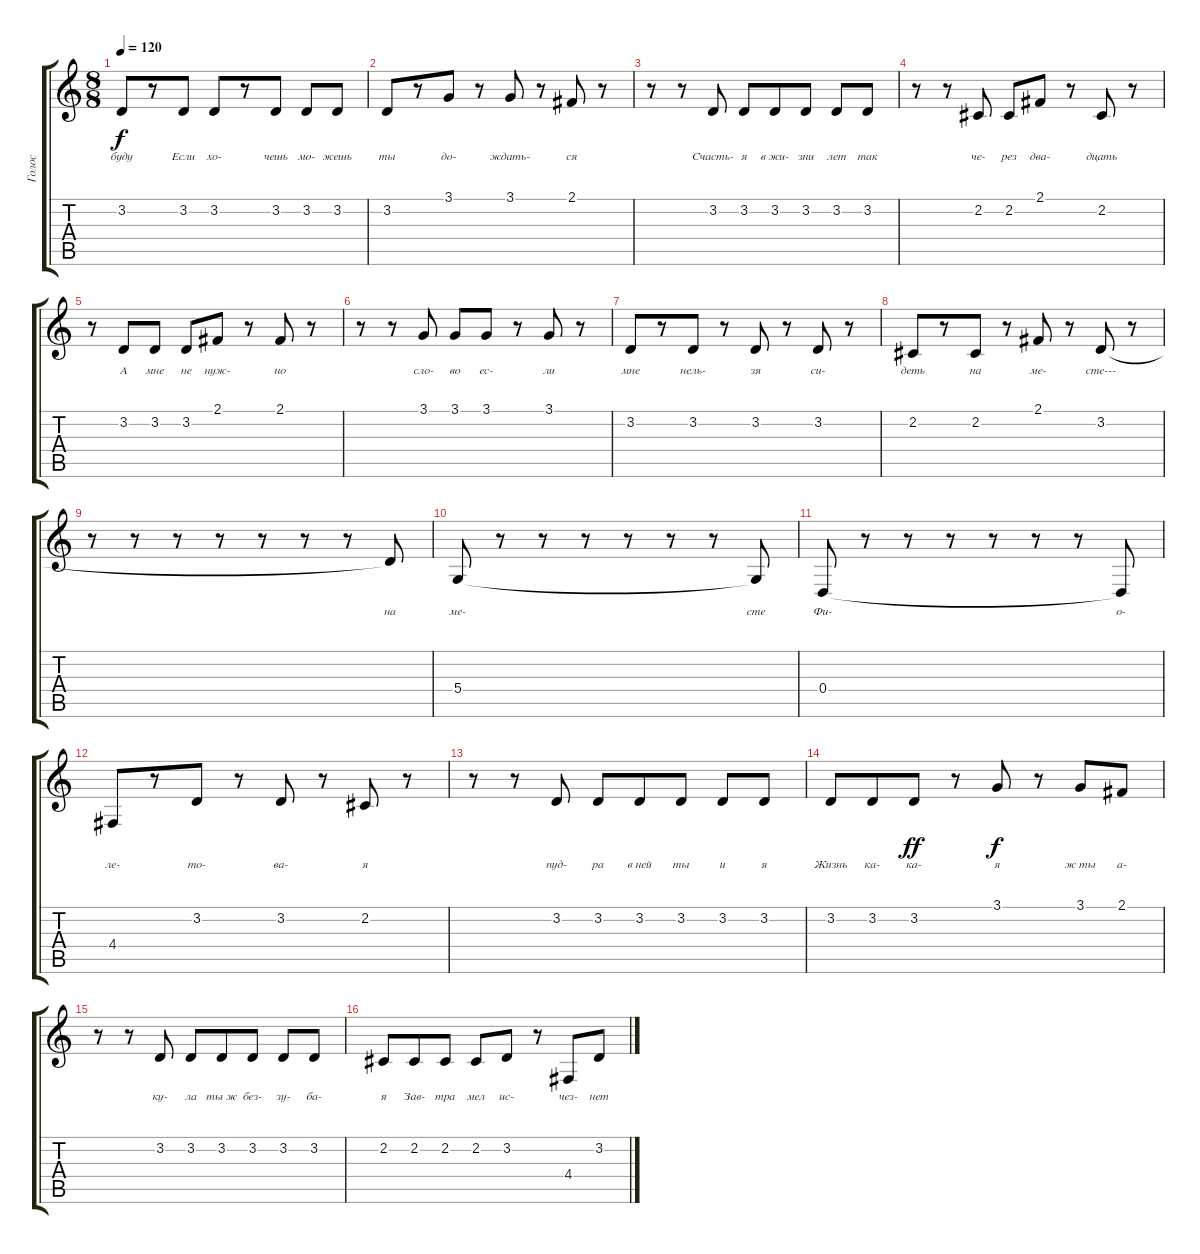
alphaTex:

\track ("Голос" "Голос") {instrument choiraahs}
\staff {score tabs}
\tuning (E4 B3 G3 D3 A2 E2) {hide}
\ts (8 8)
\tempo 120
\clef g2
\ks c
3.2.8{lyrics (0 "буду") lyrics (1 "") lyrics (2 "") lyrics (3 "") lyrics (4 "") dy f} r.8 3.2.8{lyrics (0 "Если") lyrics (1 "") lyrics (2 "") lyrics (3 "") lyrics (4 "")} 3.2.8{lyrics (0 "хо-") lyrics (1 "") lyrics (2 "") lyrics (3 "") lyrics (4 "")} r.8 3.2.8{lyrics (0 "чешь") lyrics (1 "") lyrics (2 "") lyrics (3 "") lyrics (4 "")} 3.2.8{lyrics (0 "мо-") lyrics (1 "") lyrics (2 "") lyrics (3 "") lyrics (4 "")} 3.2.8{lyrics (0 "жешь") lyrics (1 "") lyrics (2 "") lyrics (3 "") lyrics (4 "")} |
3.2.8{lyrics (0 "ты") lyrics (1 "") lyrics (2 "") lyrics (3 "") lyrics (4 "")} r.8 3.1.8{lyrics (0 "до-") lyrics (1 "") lyrics (2 "") lyrics (3 "") lyrics (4 "")} r.8 3.1.8{lyrics (0 "ждать-") lyrics (1 "") lyrics (2 "") lyrics (3 "") lyrics (4 "")} r.8 2.1.8{lyrics (0 "ся") lyrics (1 "") lyrics (2 "") lyrics (3 "") lyrics (4 "")} r.8 |
r.8 r.8 3.2.8{lyrics (0 "Счасть-") lyrics (1 "") lyrics (2 "") lyrics (3 "") lyrics (4 "")} 3.2.8{lyrics (0 "я") lyrics (1 "") lyrics (2 "") lyrics (3 "") lyrics (4 "")} 3.2.8{lyrics (0 "в жи-") lyrics (1 "") lyrics (2 "") lyrics (3 "") lyrics (4 "")} 3.2.8{lyrics (0 "зни") lyrics (1 "") lyrics (2 "") lyrics (3 "") lyrics (4 "")} 3.2.8{lyrics (0 "лет") lyrics (1 "") lyrics (2 "") lyrics (3 "") lyrics (4 "")} 3.2.8{lyrics (0 "так") lyrics (1 "") lyrics (2 "") lyrics (3 "") lyrics (4 "")} |
r.8 r.8 2.2.8{lyrics (0 "че-") lyrics (1 "") lyrics (2 "") lyrics (3 "") lyrics (4 "")} 2.2.8{lyrics (0 "рез") lyrics (1 "") lyrics (2 "") lyrics (3 "") lyrics (4 "")} 2.1.8{lyrics (0 "два-") lyrics (1 "") lyrics (2 "") lyrics (3 "") lyrics (4 "")} r.8 2.2.8{lyrics (0 "дцать") lyrics (1 "") lyrics (2 "") lyrics (3 "") lyrics (4 "")} r.8 |
r.8 3.2.8{lyrics (0 "А") lyrics (1 "") lyrics (2 "") lyrics (3 "") lyrics (4 "")} 3.2.8{lyrics (0 "мне") lyrics (1 "") lyrics (2 "") lyrics (3 "") lyrics (4 "")} 3.2.8{lyrics (0 "не") lyrics (1 "") lyrics (2 "") lyrics (3 "") lyrics (4 "")} 2.1.8{lyrics (0 "нуж-") lyrics (1 "") lyrics (2 "") lyrics (3 "") lyrics (4 "")} r.8 2.1.8{lyrics (0 "но") lyrics (1 "") lyrics (2 "") lyrics (3 "") lyrics (4 "")} r.8 |
r.8 r.8 3.1.8{lyrics (0 "сло-") lyrics (1 "") lyrics (2 "") lyrics (3 "") lyrics (4 "")} 3.1.8{lyrics (0 "во") lyrics (1 "") lyrics (2 "") lyrics (3 "") lyrics (4 "")} 3.1.8{lyrics (0 "ес-") lyrics (1 "") lyrics (2 "") lyrics (3 "") lyrics (4 "")} r.8 3.1.8{lyrics (0 "ли") lyrics (1 "") lyrics (2 "") lyrics (3 "") lyrics (4 "")} r.8 |
3.2.8{lyrics (0 "мне") lyrics (1 "") lyrics (2 "") lyrics (3 "") lyrics (4 "")} r.8 3.2.8{lyrics (0 "нель-") lyrics (1 "") lyrics (2 "") lyrics (3 "") lyrics (4 "")} r.8 3.2.8{lyrics (0 "зя") lyrics (1 "") lyrics (2 "") lyrics (3 "") lyrics (4 "")} r.8 3.2.8{lyrics (0 "си-") lyrics (1 "") lyrics (2 "") lyrics (3 "") lyrics (4 "")} r.8 |
2.2.8{lyrics (0 "деть") lyrics (1 "") lyrics (2 "") lyrics (3 "") lyrics (4 "")} r.8 2.2.8{lyrics (0 "на") lyrics (1 "") lyrics (2 "") lyrics (3 "") lyrics (4 "")} r.8 2.1.8{lyrics (0 "ме-") lyrics (1 "") lyrics (2 "") lyrics (3 "") lyrics (4 "")} r.8 3.2.8{lyrics (0 "сте---") lyrics (1 "") lyrics (2 "") lyrics (3 "") lyrics (4 "")} r.8 |
r.8 r.8 r.8 r.8 r.8 r.8 r.8 3.2{t}.8{lyrics (0 "на") lyrics (1 "") lyrics (2 "") lyrics (3 "") lyrics (4 "")} |
5.4.8{lyrics (0 "ме-") lyrics (1 "") lyrics (2 "") lyrics (3 "") lyrics (4 "")} r.8 r.8 r.8 r.8 r.8 r.8 5.4{t}.8{lyrics (0 "сте") lyrics (1 "") lyrics (2 "") lyrics (3 "") lyrics (4 "")} |
0.4.8{lyrics (0 "Фи-") lyrics (1 "") lyrics (2 "") lyrics (3 "") lyrics (4 "")} r.8 r.8 r.8 r.8 r.8 r.8 0.4{t}.8{lyrics (0 "о-") lyrics (1 "") lyrics (2 "") lyrics (3 "") lyrics (4 "")} |
4.4.8{lyrics (0 "ле-") lyrics (1 "") lyrics (2 "") lyrics (3 "") lyrics (4 "")} r.8 3.2.8{lyrics (0 "то-") lyrics (1 "") lyrics (2 "") lyrics (3 "") lyrics (4 "")} r.8 3.2.8{lyrics (0 "ва-") lyrics (1 "") lyrics (2 "") lyrics (3 "") lyrics (4 "")} r.8 2.2.8{lyrics (0 "я") lyrics (1 "") lyrics (2 "") lyrics (3 "") lyrics (4 "")} r.8 |
r.8 r.8 3.2.8{lyrics (0 "пуд-") lyrics (1 "") lyrics (2 "") lyrics (3 "") lyrics (4 "")} 3.2.8{lyrics (0 "ра") lyrics (1 "") lyrics (2 "") lyrics (3 "") lyrics (4 "")} 3.2.8{lyrics (0 "в ней") lyrics (1 "") lyrics (2 "") lyrics (3 "") lyrics (4 "")} 3.2.8{lyrics (0 "ты") lyrics (1 "") lyrics (2 "") lyrics (3 "") lyrics (4 "")} 3.2.8{lyrics (0 "и") lyrics (1 "") lyrics (2 "") lyrics (3 "") lyrics (4 "")} 3.2.8{lyrics (0 "я") lyrics (1 "") lyrics (2 "") lyrics (3 "") lyrics (4 "")} |
3.2.8{lyrics (0 "Жизнь") lyrics (1 "") lyrics (2 "") lyrics (3 "") lyrics (4 "")} 3.2.8{lyrics (0 "ка-") lyrics (1 "") lyrics (2 "") lyrics (3 "") lyrics (4 "")} 3.2.8{lyrics (0 "ка-") lyrics (1 "") lyrics (2 "") lyrics (3 "") lyrics (4 "") dy ff} r.8 3.1.8{lyrics (0 "я") lyrics (1 "") lyrics (2 "") lyrics (3 "") lyrics (4 "") dy f} r.8 3.1.8{lyrics (0 "ж ты") lyrics (1 "") lyrics (2 "") lyrics (3 "") lyrics (4 "")} 2.1.8{lyrics (0 "а-") lyrics (1 "") lyrics (2 "") lyrics (3 "") lyrics (4 "")} |
r.8 r.8 3.2.8{lyrics (0 "ку-") lyrics (1 "") lyrics (2 "") lyrics (3 "") lyrics (4 "")} 3.2.8{lyrics (0 "ла") lyrics (1 "") lyrics (2 "") lyrics (3 "") lyrics (4 "")} 3.2.8{lyrics (0 "ты ж") lyrics (1 "") lyrics (2 "") lyrics (3 "") lyrics (4 "")} 3.2.8{lyrics (0 "без-") lyrics (1 "") lyrics (2 "") lyrics (3 "") lyrics (4 "")} 3.2.8{lyrics (0 "зу-") lyrics (1 "") lyrics (2 "") lyrics (3 "") lyrics (4 "")} 3.2.8{lyrics (0 "ба-") lyrics (1 "") lyrics (2 "") lyrics (3 "") lyrics (4 "")} |
2.2.8{lyrics (0 "я") lyrics (1 "") lyrics (2 "") lyrics (3 "") lyrics (4 "")} 2.2.8{lyrics (0 "Зав-") lyrics (1 "") lyrics (2 "") lyrics (3 "") lyrics (4 "")} 2.2.8{lyrics (0 "тра") lyrics (1 "") lyrics (2 "") lyrics (3 "") lyrics (4 "")} 2.2.8{lyrics (0 "мел") lyrics (1 "") lyrics (2 "") lyrics (3 "") lyrics (4 "")} 3.2.8{lyrics (0 "ис-") lyrics (1 "") lyrics (2 "") lyrics (3 "") lyrics (4 "")} r.8 4.4.8{lyrics (0 "чез-") lyrics (1 "") lyrics (2 "") lyrics (3 "") lyrics (4 "")} 3.2.8{lyrics (0 "нет") lyrics (1 "") lyrics (2 "") lyrics (3 "") lyrics (4 "")}
